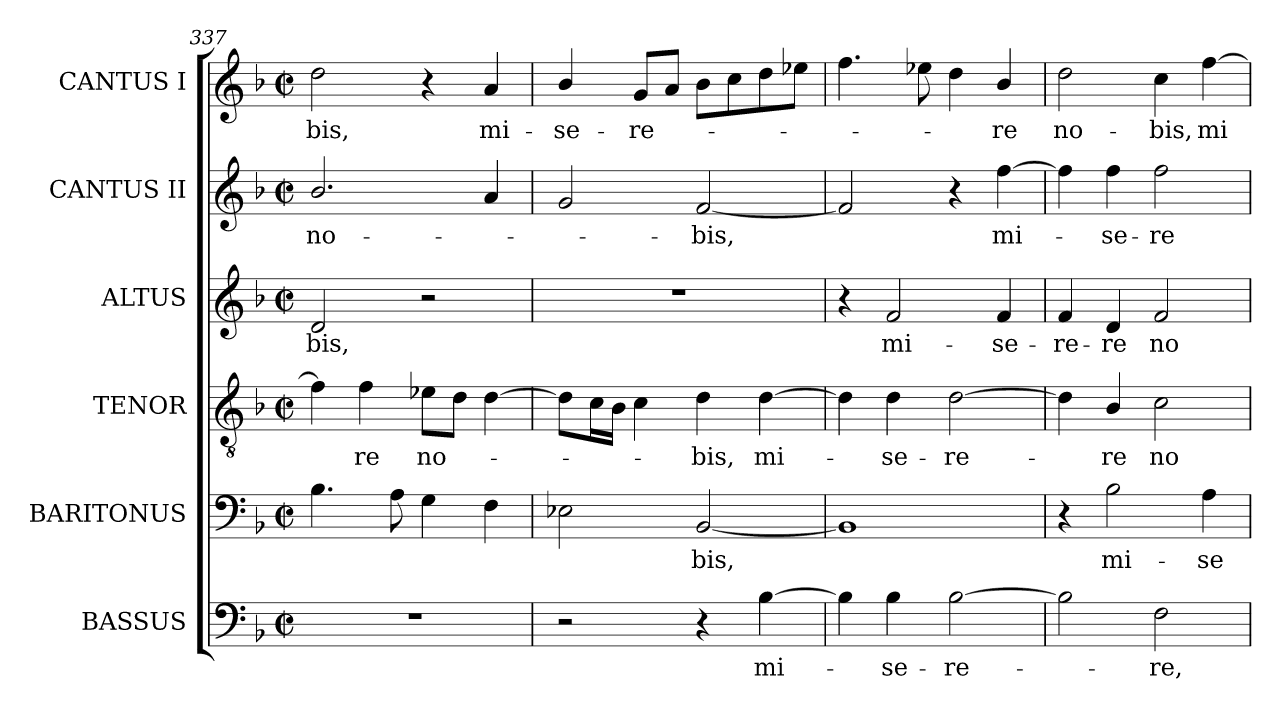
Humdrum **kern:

**kern	**text	**kern	**text	**kern	**text	**kern	**text	**kern	**text	**kern	**text
*part6	*part6	*part5	*part5	*part4	*part4	*part3	*part3	*part2	*part2	*part1	*part1
*staff6	*staff6	*staff5	*staff5	*staff4	*staff4	*staff3	*staff3	*staff2	*staff2	*staff1	*staff1
*I"BASSUS	*	*I"BARITONUS	*	*I"TENOR	*	*I"ALTUS	*	*I"CANTUS II	*	*I"CANTUS I	*
*I'B.	*	*I'Bar.	*	*I'T.	*	*I'A.	*	*	*	*	*
*clefF4	*	*clefF4	*	*clefGv2	*	*clefG2	*	*clefG2	*	*clefG2	*
*	*	*	*	*ITrd7c12	*	*	*	*	*	*	*
*k[b-]	*	*k[b-]	*	*k[b-]	*	*k[b-]	*	*k[b-]	*	*k[b-]	*
*F:	*	*F:	*	*F:	*	*F:	*	*F:	*	*F:	*
*M2/2	*	*M2/2	*	*M2/2	*	*M2/2	*	*M2/2	*	*M2/2	*
*met(c|)	*	*met(c|)	*	*met(c|)	*	*met(c|)	*	*met(c|)	*	*met(c|)	*
=337	=337	=337	=337	=337	=337	=337	=337	=337	=337	=337	=337
!	!	!	!	!	!	!	!LO:LY:b:color=#000000	!	!	!	!
!	!	!	!	!	!	!	!	!	!LO:LY:b:color=#000000	!	!
!	!	!	!	!	!	!	!	!	!	!	!LO:LY:b:color=#000000
1r	.	4.B-i\	.	4Fi\]	.	2di/	-bis,	2.b-i/	no-	2ddi\	-bis,
!	!	!	!	!	!LO:LY:b:color=#000000	!	!	!	!	!	!
.	.	.	.	4Fi\	-re	.	.	.	.	.	.
.	.	8Ai\	.	.	.	.	.	.	.	.	.
!	!	!	!	!	!LO:LY:b:color=#000000	!	!	!	!	!	!
.	.	4Gi\	.	8E-Xi\L	no-	2r	.	.	.	4r	.
.	.	.	.	8Di\J	.	.	.	.	.	.	.
!	!	!	!	!	!	!	!	!	!	!	!LO:LY:b:color=#000000
.	.	4Fi\	.	[4Di\	.	.	.	4ai/	.	4ai/	mi-
=338	=338	=338	=338	=338	=338	=338	=338	=338	=338	=338	=338
!	!	!	!	!	!	!	!	!	!	!	!LO:LY:b:color=#000000
2r	.	2E-Xi\	.	8Di\L]	.	1r	.	2gi/	.	4b-i/	-se-
.	.	.	.	16Ci\L	.	.	.	.	.	.	.
.	.	.	.	16BB-i\JJ	.	.	.	.	.	.	.
!	!	!	!	!	!	!	!	!	!	!	!LO:LY:b:color=#000000
.	.	.	.	4Ci\	.	.	.	.	.	8gi/L	-re-
.	.	.	.	.	.	.	.	.	.	8ai/J	.
!	!	!	!LO:LY:b:color=#000000	!	!	!	!	!	!	!	!
!	!	!	!	!	!LO:LY:b:color=#000000	!	!	!	!	!	!
!	!	!	!	!	!	!	!	!	!LO:LY:b:color=#000000	!	!
4r	.	[2BB-i/	-bis,	4Di\	-bis,	.	.	[2fi/	-bis,	8b-i\L	.
.	.	.	.	.	.	.	.	.	.	8cci\	.
!	!LO:LY:b:color=#000000	!	!	!	!	!	!	!	!	!	!
!	!	!	!	!	!LO:LY:b:color=#000000	!	!	!	!	!	!
[4B-i\	mi-	.	.	[4Di\	mi-	.	.	.	.	8ddi\	.
.	.	.	.	.	.	.	.	.	.	8ee-Xi\J	.
!!LO:LB:g=z
=339	=339	=339	=339	=339	=339	=339	=339	=339	=339	=339	=339
4B-i\]	.	1BB-i]	.	4Di\]	.	4r	.	2fi/]	.	4.ffi\	.
!	!LO:LY:b:color=#000000	!	!	!	!	!	!	!	!	!	!
!	!	!	!	!	!LO:LY:b:color=#000000	!	!	!	!	!	!
!	!	!	!	!	!	!	!LO:LY:b:color=#000000	!	!	!	!
4B-i\	-se-	.	.	4Di\	-se-	2fi/	mi-	.	.	.	.
.	.	.	.	.	.	.	.	.	.	8ee-Xi\	.
!	!LO:LY:b:color=#000000	!	!	!	!	!	!	!	!	!	!
!	!	!	!	!	!LO:LY:b:color=#000000	!	!	!	!	!	!
[2B-i\	-re-	.	.	[2Di\	-re-	.	.	4r	.	4ddi\	.
!	!	!	!	!	!	!	!LO:LY:b:color=#000000	!	!	!	!
!	!	!	!	!	!	!	!	!	!LO:LY:b:color=#000000	!	!
!	!	!	!	!	!	!	!	!	!	!	!LO:LY:b:color=#000000
.	.	.	.	.	.	4fi/	-se-	[4ffi\	mi-	4b-i/	-re
=340	=340	=340	=340	=340	=340	=340	=340	=340	=340	=340	=340
!	!	!	!	!	!	!	!LO:LY:b:color=#000000	!	!	!	!
!	!	!	!	!	!	!	!	!	!	!	!LO:LY:b:color=#000000
2B-i\]	.	4r	.	4Di\]	.	4fi/	-re-	4ffi\]	.	2ddi\	no-
!	!	!	!LO:LY:b:color=#000000	!	!	!	!	!	!	!	!
!	!	!	!	!	!LO:LY:b:color=#000000	!	!	!	!	!	!
!	!	!	!	!	!	!	!LO:LY:b:color=#000000	!	!	!	!
!	!	!	!	!	!	!	!	!	!LO:LY:b:color=#000000	!	!
.	.	2B-i\	mi-	4BB-i/	-re	4di/	-re	4ffi\	-se-	.	.
!	!LO:LY:b:color=#000000	!	!	!	!	!	!	!	!	!	!
!	!	!	!	!	!LO:LY:b:color=#000000	!	!	!	!	!	!
!	!	!	!	!	!	!	!LO:LY:b:color=#000000	!	!	!	!
!	!	!	!	!	!	!	!	!	!LO:LY:b:color=#000000	!	!
!	!	!	!	!	!	!	!	!	!	!	!LO:LY:b:color=#000000
2Fi\	-re,	.	.	2Ci\	no-	2fi/	no-	2ffi\	-re-	4cci\	-bis,
!	!	!	!LO:LY:b:color=#000000	!	!	!	!	!	!	!	!
!	!	!	!	!	!	!	!	!	!	!	!LO:LY:b:color=#000000
.	.	4Ai\	-se-	.	.	.	.	.	.	[4ffi\	mi-
=	=	=	=	=	=	=	=	=	=	=	=
*-	*-	*-	*-	*-	*-	*-	*-	*-	*-	*-	*-
